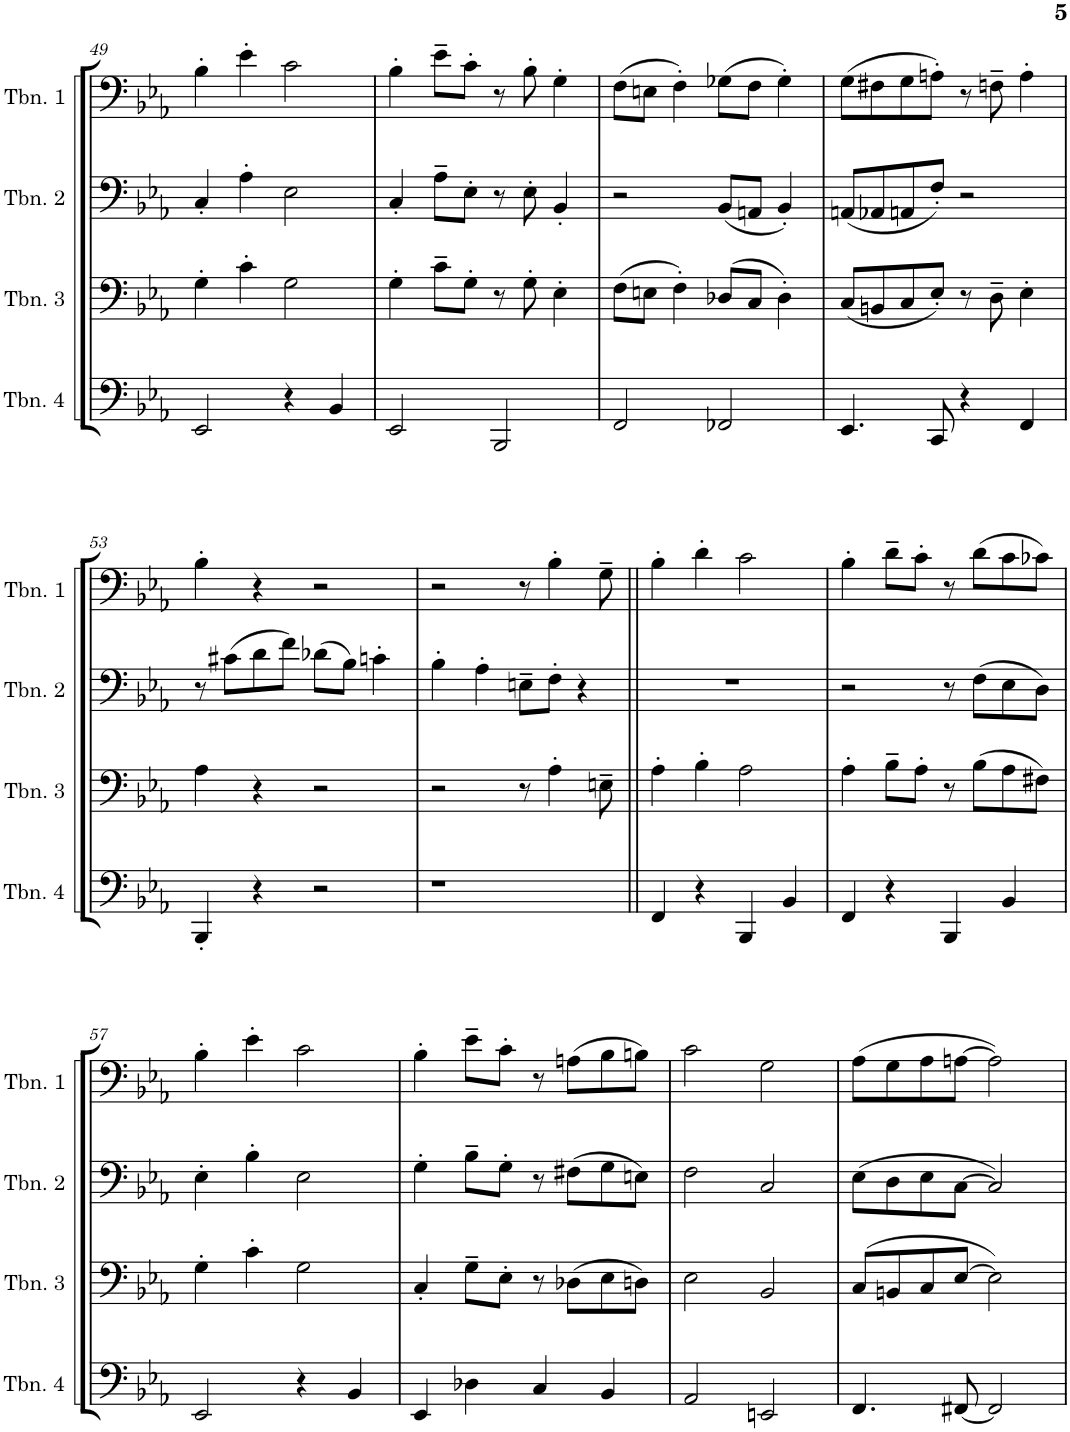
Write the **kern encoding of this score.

**kern	**kern	**kern	**kern
*part4	*part3	*part2	*part1
*staff4	*staff3	*staff2	*staff1
*I"Trombone 4	*I"Trombone 3	*I"Trombone 2	*I"Trombone 1
*I'Tbn. 4	*I'Tbn. 3	*I'Tbn. 2	*I'Tbn. 1
!!LO:PB:g=z
*clefF4	*clefF4	*clefF4	*clefF4
*k[b-e-a-]	*k[b-e-a-]	*k[b-e-a-]	*k[b-e-a-]
*M2/2	*M2/2	*M2/2	*M2/2
*met(c|)	*met(c|)	*met(c|)	*met(c|)
=49	=49	=49	=49
2EE-/	4G'\	4C'/	4B-'\
.	4c'\	4A-'\	4e-'\
4r	2G\	2E-\	2c\
4BB-/	.	.	.
=50	=50	=50	=50
2EE-/	4G'\	4C'/	4B-'\
.	8c~\L	8A-~\L	8e-~\L
.	8G'\J	8E-'\J	8c'\J
2BBB-/	8r	8r	8r
.	8G'\	8E-'\	8B-'\
.	4E-'\	4BB-'/	4G'\
=51	=51	=51	=51
2FF/	(8F\L	2r	(8F\L
.	8En\J	.	8En\J
.	4F'\)	.	4F'\)
2FF-X/	(8D-X/L	(8BB-/L	(8G-X\L
.	8C/J	8AAn/J	8F\J
.	4D-'\)	4BB-'/)	4G-'\)
=52	=52	=52	=52
4.EE-/	(8C/L	(8AAn/L	(8G\L
.	8BBn/	8AA-X/	8F#X\
.	8C/	8AAn/	8G\
8CC/	8E-'/J)	8F'/J)	8An'\J)
4r	8r	2r	8r
.	8D~\	.	8Fn~\
4FF/	4E-'\	.	4A'\
!!LO:LB:g=z
=53	=53	=53	=53
4BBB-'/	4A-\	8r	4B-'\
.	.	(8c#X\L	.
4r	4r	8d\	4r
.	.	8f\J)	.
2r	2r	(8d-X\L	2r
.	.	8B-\J)	.
.	.	4cn'\	.
=54	=54	=54	=54
1r	2r	4B-'\	2r
.	.	4A-'\	.
.	8r	8En~\L	8r
.	4A-'\	8F'\J	4B-'\
.	.	4r	.
.	8En~\	.	8G~\
=55||	=55||	=55||	=55||
4FF/	4A-'\	1r	4B-'\
4r	4B-'\	.	4d'\
4BBB-/	2A-\	.	2c\
4BB-/	.	.	.
=56	=56	=56	=56
4FF/	4A-'\	2r	4B-'\
4r	8B-~\L	.	8d~\L
.	8A-'\J	.	8c'\J
4BBB-/	8r	8r	8r
.	(8B-\L	(8F\L	(8d\L
4BB-/	8A-\	8E-\	8c\
.	8F#X\J)	8D\J)	8c-X\J)
!!LO:LB:g=z
=57	=57	=57	=57
2EE-/	4G'\	4E-'\	4B-'\
.	4c'\	4B-'\	4e-'\
4r	2G\	2E-\	2c\
4BB-/	.	.	.
=58	=58	=58	=58
4EE-/	4C'/	4G'\	4B-'\
4D-X\	8G~\L	8B-~\L	8e-~\L
.	8E-'\J	8G'\J	8c'\J
4C/	8r	8r	8r
.	(8D-X\L	(8F#X\L	(8An\L
4BB-/	8E-\	8G\	8B-\
.	8Dn\J)	8En\J)	8Bn\J)
=59	=59	=59	=59
2AA-/	2E-\	2F\	2c\
2EEn/	2BB-/	2C/	2G\
=60	=60	=60	=60
4.FF/	(8C/L	(8E-\L	(8A-\L
.	8BBn/	8D\	8G\
.	8C/	8E-\	8A-\
[8FF#X/	[8E-/J	[8C\J	[8An\J
2FF#/]	2E-\])	2C/])	2A\])
=	=	=	=
*-	*-	*-	*-
